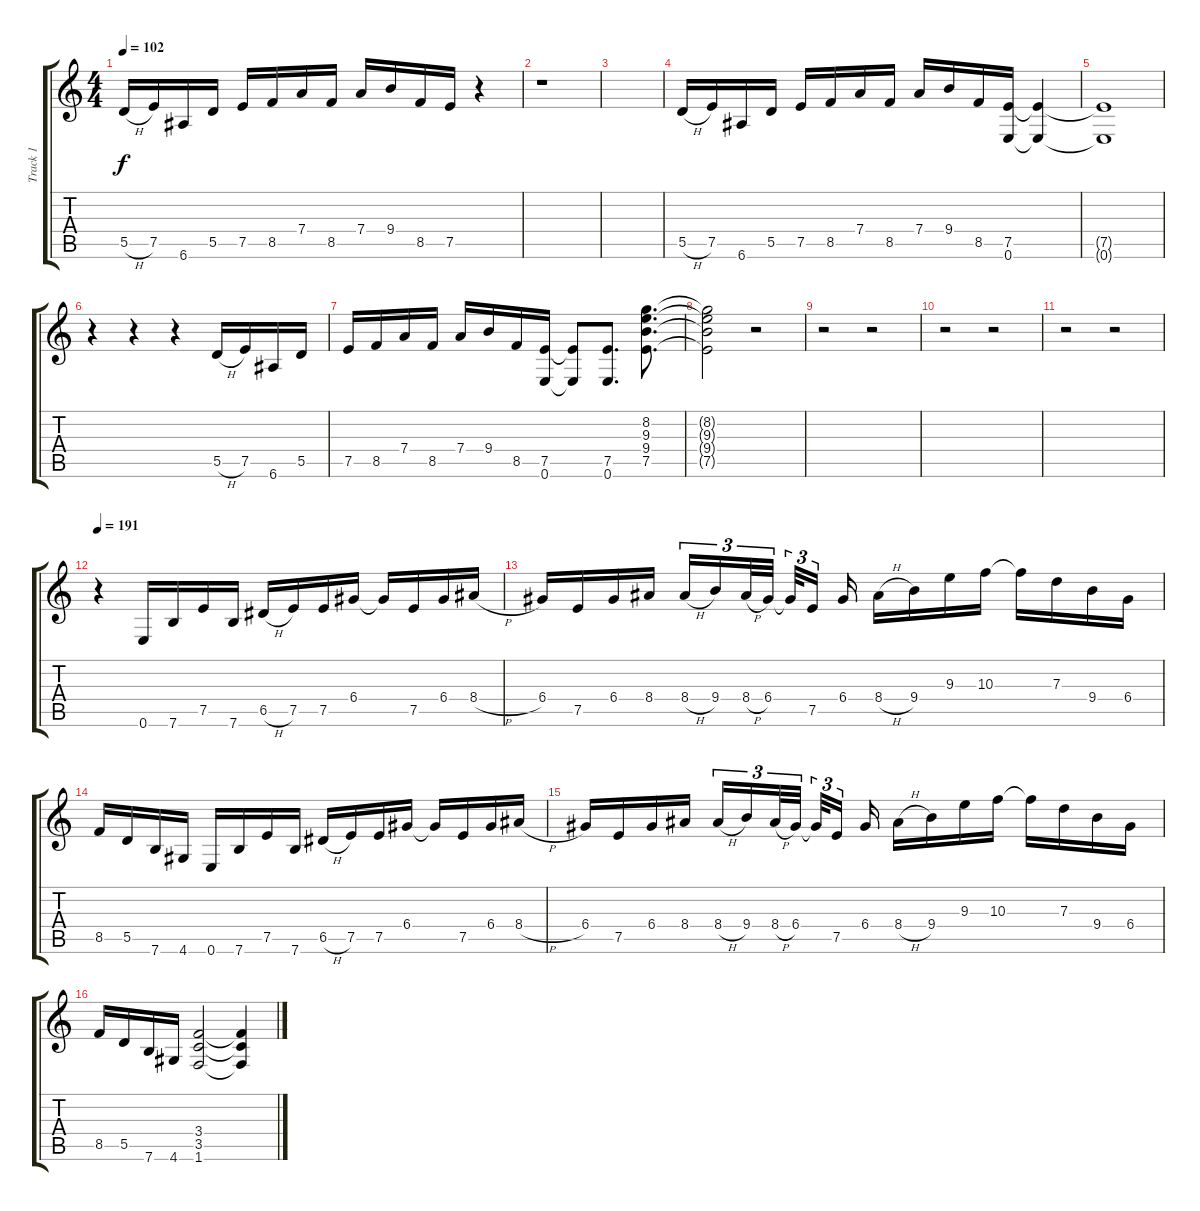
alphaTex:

\track ("Track 1" "Track 1") {instrument acousticguitarsteel}
\staff {score tabs}
\tuning (E4 B3 G3 D3 A2 E2) {hide}
\ts (4 4)
\tempo 102
\clef g2
\ks c
5.5{h}.16{dy f instrument acousticguitarsteel} 7.5.16 6.6.16 5.5.16 7.5.16 8.5.16 7.4.16 8.5.16 7.4.16 9.4.16 8.5.16 7.5.16 r.4 |
r.1 |
|
5.5{h}.16 7.5.16 6.6.16 5.5.16 7.5.16 8.5.16 7.4.16 8.5.16 7.4.16 9.4.16 8.5.16 (7.5 0.6).16 (7.5{t} 0.6{t}).4 |
(7.5{t} 0.6{t}).1 |
r.4 r.4 r.4 5.5{h}.16 7.5.16 6.6.16 5.5.16 |
7.5.16 8.5.16 7.4.16 8.5.16 7.4.16 9.4.16 8.5.16 (7.5 0.6).16 (7.5{t} 0.6{t}).8 (7.5 0.6).8{d} (8.2 9.3 9.4 7.5).8{d} |
(8.2{t} 9.3{t} 9.4{t} 7.5{t}).2 r.2 |
r.2 r.2 |
r.2 r.2 |
r.2 r.2 |
\tempo 191
r.4 0.6.16{volume 16} 7.6.16 7.5.16 7.6.16 6.5{h}.16 7.5.16 7.5.16 6.4.16 6.4{t}.16 7.5.16 6.4.16 8.4{h}.16 |
6.4.16 7.5.16 6.4.16 8.4.16 8.4{h}.16{tu (3 2)} 9.4.16{tu (3 2)} 8.4{h}.32{tu (3 2)} 6.4.32{tu (3 2) beam splitsecondary} 6.4{t}.32{tu (3 2)} 7.5.16{tu (3 2) beam splitsecondary} 6.4.16 8.4{h}.16 9.4.16 9.3.16 10.3.16 10.3{t}.16 7.3.16 9.4.16 6.4.16 |
8.5.16 5.5.16 7.6.16 4.6.16 0.6.16{volume 13} 7.6.16 7.5.16 7.6.16 6.5{h}.16 7.5.16 7.5.16 6.4.16 6.4{t}.16 7.5.16 6.4.16 8.4{h}.16 |
6.4.16 7.5.16 6.4.16 8.4.16 8.4{h}.16{tu (3 2)} 9.4.16{tu (3 2)} 8.4{h}.32{tu (3 2)} 6.4.32{tu (3 2) beam splitsecondary} 6.4{t}.32{tu (3 2)} 7.5.16{tu (3 2) beam splitsecondary} 6.4.16 8.4{h}.16 9.4.16 9.3.16 10.3.16 10.3{t}.16 7.3.16 9.4.16 6.4.16 |
8.5.16 5.5.16 7.6.16 4.6.16 (3.4 3.5 1.6).2 (3.4{t} 3.5{t} 1.6{t}).4
